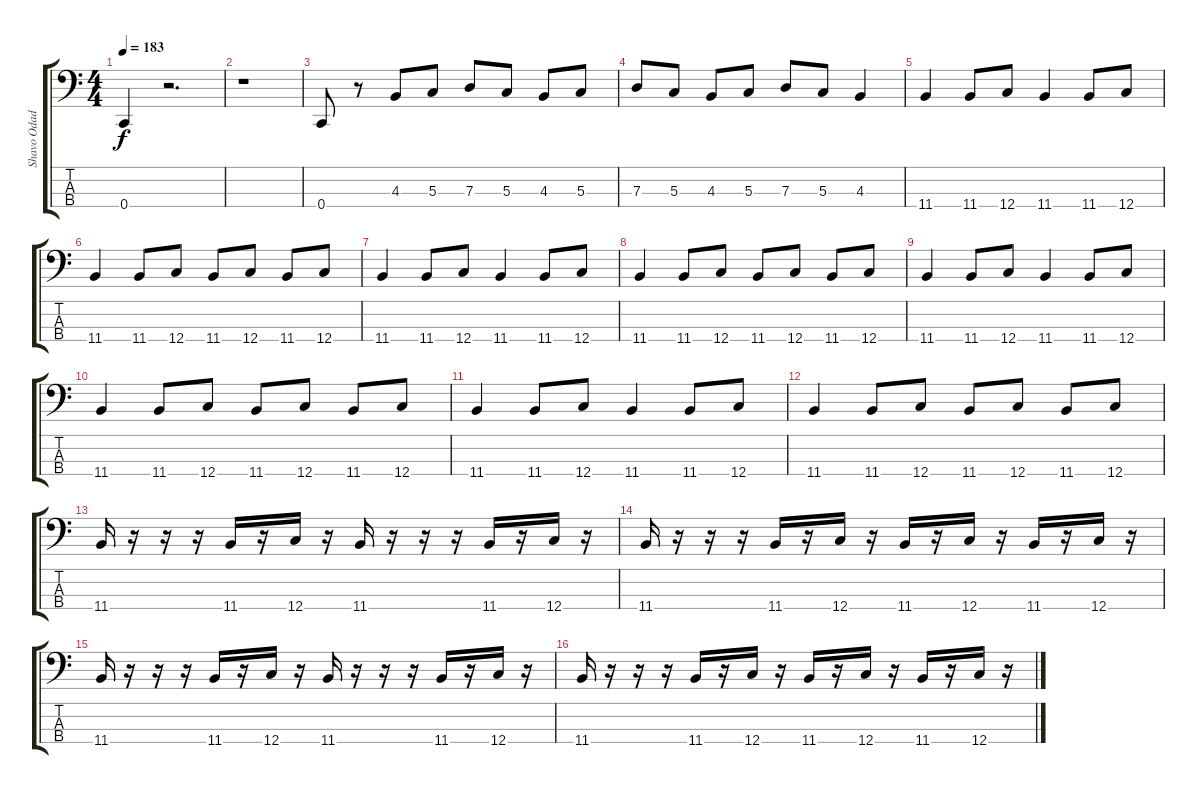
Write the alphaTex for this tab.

\track ("Shavo Odadjian" "Shavo Odad") {instrument electricbasspick}
\staff {score tabs}
\tuning (F2 C2 G1 C1) {hide}
\ts (4 4)
\tempo 183
\clef f4
\ks c
0.4.4{dy f} r.2{d} |
r.1 |
0.4.8 r.8 4.3.8 5.3.8 7.3.8 5.3.8 4.3.8 5.3.8 |
7.3.8 5.3.8 4.3.8 5.3.8 7.3.8 5.3.8 4.3.4 |
11.4.4 11.4.8 12.4.8 11.4.4 11.4.8 12.4.8 |
11.4.4 11.4.8 12.4.8 11.4.8 12.4.8 11.4.8 12.4.8 |
11.4.4 11.4.8 12.4.8 11.4.4 11.4.8 12.4.8 |
11.4.4 11.4.8 12.4.8 11.4.8 12.4.8 11.4.8 12.4.8 |
11.4.4 11.4.8 12.4.8 11.4.4 11.4.8 12.4.8 |
11.4.4 11.4.8 12.4.8 11.4.8 12.4.8 11.4.8 12.4.8 |
11.4.4 11.4.8 12.4.8 11.4.4 11.4.8 12.4.8 |
11.4.4 11.4.8 12.4.8 11.4.8 12.4.8 11.4.8 12.4.8 |
11.4.16 r.16 r.16 r.16 11.4.16 r.16 12.4.16 r.16 11.4.16 r.16 r.16 r.16 11.4.16 r.16 12.4.16 r.16 |
11.4.16 r.16 r.16 r.16 11.4.16 r.16 12.4.16 r.16 11.4.16 r.16 12.4.16 r.16 11.4.16 r.16 12.4.16 r.16 |
11.4.16 r.16 r.16 r.16 11.4.16 r.16 12.4.16 r.16 11.4.16 r.16 r.16 r.16 11.4.16 r.16 12.4.16 r.16 |
11.4.16 r.16 r.16 r.16 11.4.16 r.16 12.4.16 r.16 11.4.16 r.16 12.4.16 r.16 11.4.16 r.16 12.4.16 r.16
